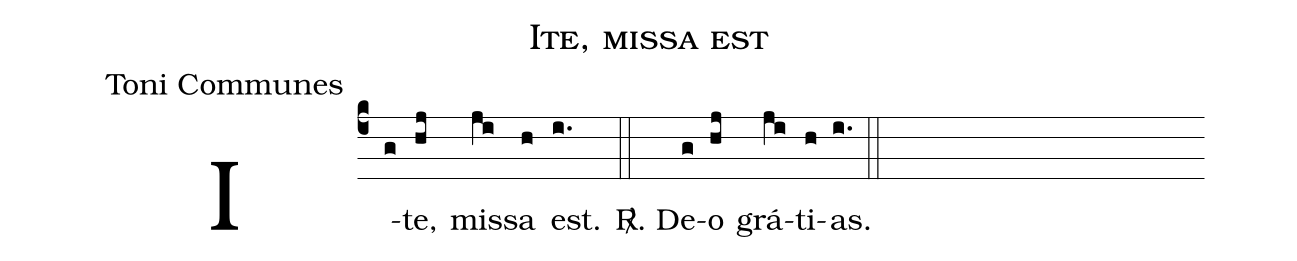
name:Ite, missa est;
office-part:Toni Communes;
%%
(c4) I(g)te,(hj) mis(ji)sa(h) est.(i.) (::) <sp>R/</sp>. De(g)o(hj) grá(ji)ti(h)as.(i.) (::)
